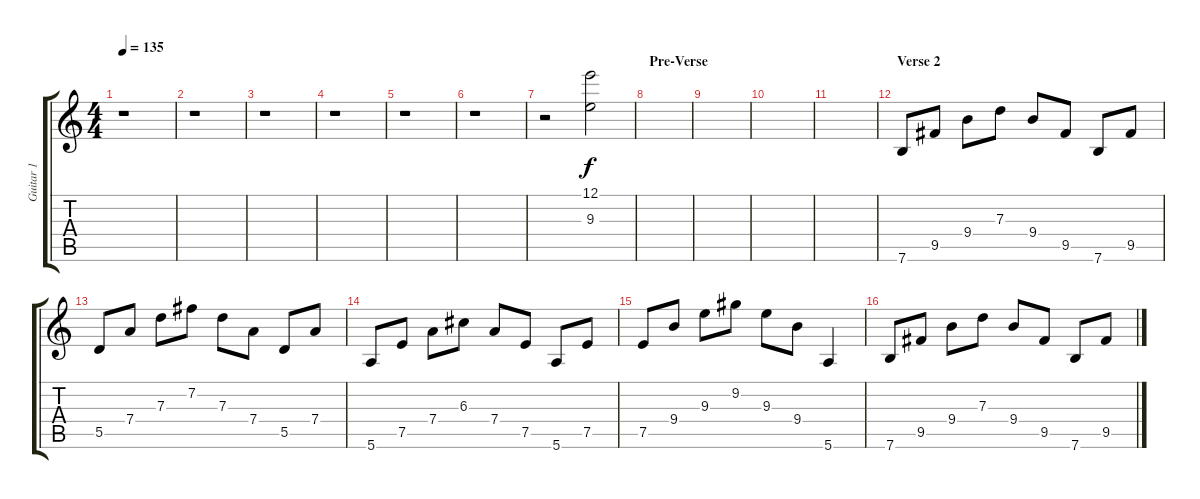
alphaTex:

\track ("Guitar 1" "Guitar 1") {instrument acousticguitarnylon}
\staff {score tabs}
\tuning (E4 B3 G3 D3 A2 E2) {hide}
\ts (4 4)
\tempo 135
\clef g2
\ks c
r.1{dy f} |
r.1 |
r.1 |
r.1 |
r.1 |
r.1 |
r.2 (12.1 9.3).2 |
\section ("" "Pre-Verse")
|
|
|
|
\section ("" "Verse 2 ")
7.6.8 9.5.8 9.4.8 7.3.8 9.4.8 9.5.8 7.6.8 9.5.8 |
5.5.8 7.4.8 7.3.8 7.2.8 7.3.8 7.4.8 5.5.8 7.4.8 |
5.6.8 7.5.8 7.4.8 6.3.8 7.4.8 7.5.8 5.6.8 7.5.8 |
7.5.8 9.4.8 9.3.8 9.2.8 9.3.8 9.4.8 5.6.4 |
7.6.8 9.5.8 9.4.8 7.3.8 9.4.8 9.5.8 7.6.8 9.5.8
